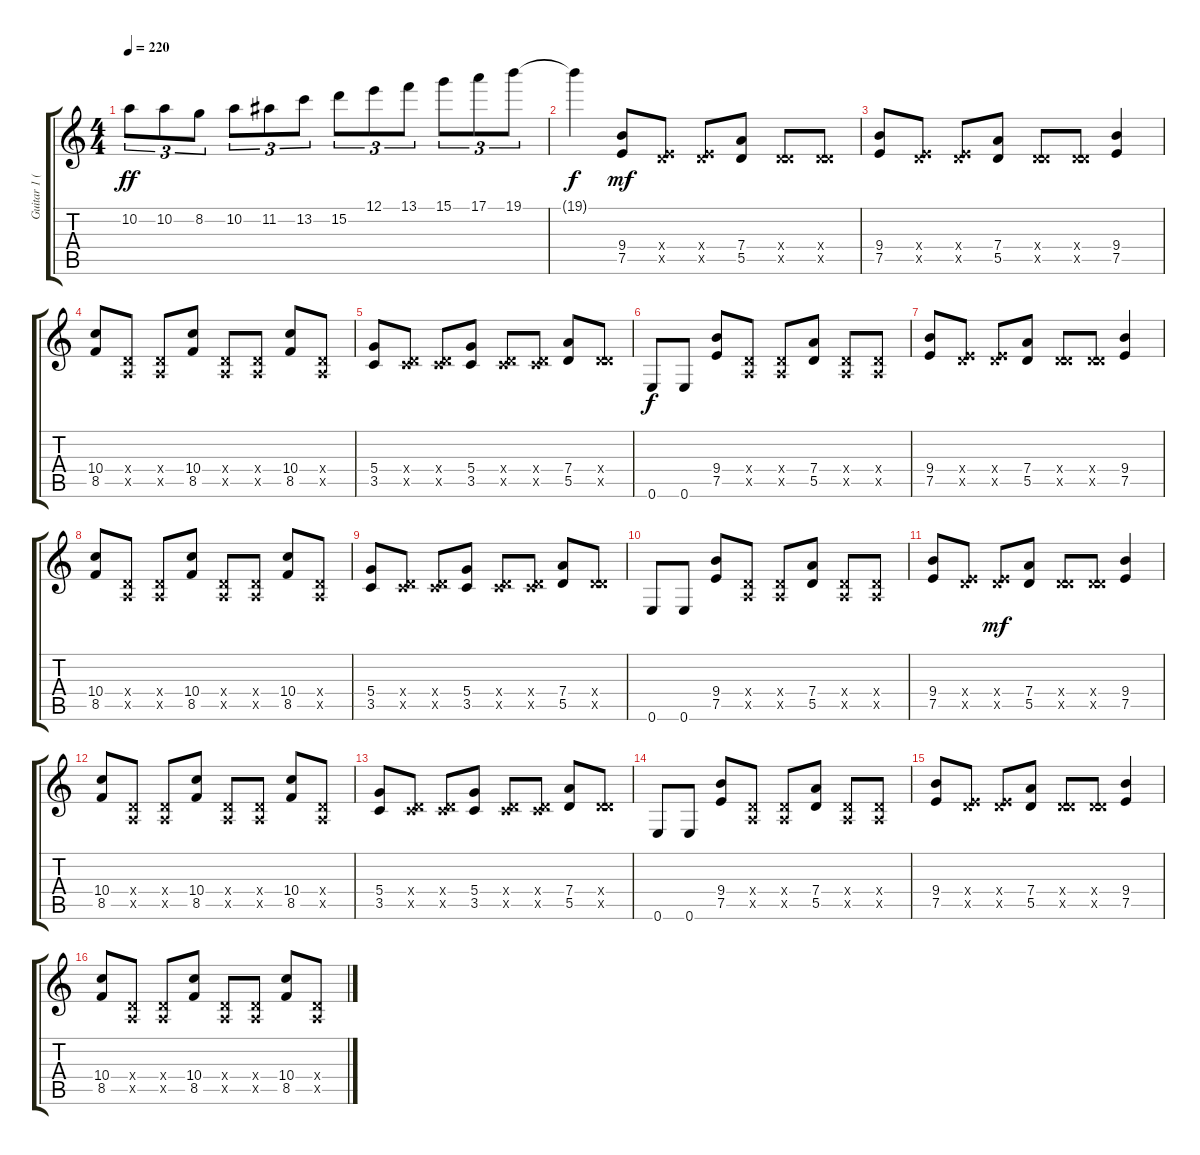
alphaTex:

\track ("Guitar 1 (Dave Mustaine)" "Guitar 1 (") {instrument distortionguitar}
\staff {score tabs}
\tuning (E4 B3 G3 D3 A2 E2) {hide}
\ts (4 4)
\tempo 220
\clef g2
\ks c
10.2.8{tu (3 2) dy ff} 10.2.8{tu (3 2)} 8.2.8{tu (3 2)} 10.2.8{tu (3 2)} 11.2.8{tu (3 2)} 13.2.8{tu (3 2)} 15.2.8{tu (3 2)} 12.1.8{tu (3 2)} 13.1.8{tu (3 2)} 15.1.8{tu (3 2)} 17.1.8{tu (3 2)} 19.1.8{tu (3 2)} |
19.1{t}.4{dy f} (9.4 7.5).8{dy mf} (0.4{x} 7.5{x}).8 (0.4{x} 7.5{x}).8 (7.4 5.5).8 (0.4{x} 5.5{x}).8 (0.4{x} 5.5{x}).8 |
(9.4 7.5).8 (0.4{x} 7.5{x}).8 (0.4{x} 7.5{x}).8 (7.4 5.5).8 (0.4{x} 5.5{x}).8 (0.4{x} 5.5{x}).8 (9.4 7.5).4 |
(10.4 8.5).8 (0.4{x} 0.5{x}).8 (0.4{x} 0.5{x}).8 (10.4 8.5).8 (0.4{x} 0.5{x}).8 (0.4{x} 0.5{x}).8 (10.4 8.5).8 (0.4{x} 0.5{x}).8 |
(5.4 3.5).8 (0.4{x} 3.5{x}).8 (0.4{x} 3.5{x}).8 (5.4 3.5).8 (0.4{x} 3.5{x}).8 (0.4{x} 3.5{x}).8 (7.4 5.5).8 (0.4{x} 5.5{x}).8 |
0.6.8{dy f} 0.6.8 (9.4 7.5).8 (0.4{x} 0.5{x}).8 (0.4{x} 0.5{x}).8 (7.4 5.5).8 (0.4{x} 0.5{x}).8 (0.4{x} 0.5{x}).8 |
(9.4 7.5).8 (0.4{x} 7.5{x}).8 (0.4{x} 7.5{x}).8 (7.4 5.5).8 (0.4{x} 5.5{x}).8 (0.4{x} 5.5{x}).8 (9.4 7.5).4 |
(10.4 8.5).8 (0.4{x} 0.5{x}).8 (0.4{x} 0.5{x}).8 (10.4 8.5).8 (0.4{x} 0.5{x}).8 (0.4{x} 0.5{x}).8 (10.4 8.5).8 (0.4{x} 0.5{x}).8 |
(5.4 3.5).8 (0.4{x} 3.5{x}).8 (0.4{x} 3.5{x}).8 (5.4 3.5).8 (0.4{x} 3.5{x}).8 (0.4{x} 3.5{x}).8 (7.4 5.5).8 (0.4{x} 5.5{x}).8 |
0.6.8 0.6.8 (9.4 7.5).8 (0.4{x} 0.5{x}).8 (0.4{x} 0.5{x}).8 (7.4 5.5).8 (0.4{x} 0.5{x}).8 (0.4{x} 0.5{x}).8 |
(9.4 7.5).8 (0.4{x} 7.5{x}).8 (0.4{x} 7.5{x}).8{dy mf} (7.4 5.5).8 (0.4{x} 5.5{x}).8 (0.4{x} 5.5{x}).8 (9.4 7.5).4 |
(10.4 8.5).8 (0.4{x} 0.5{x}).8 (0.4{x} 0.5{x}).8 (10.4 8.5).8 (0.4{x} 0.5{x}).8 (0.4{x} 0.5{x}).8 (10.4 8.5).8 (0.4{x} 0.5{x}).8 |
(5.4 3.5).8 (0.4{x} 3.5{x}).8 (0.4{x} 3.5{x}).8 (5.4 3.5).8 (0.4{x} 3.5{x}).8 (0.4{x} 3.5{x}).8 (7.4 5.5).8 (0.4{x} 5.5{x}).8 |
0.6.8 0.6.8 (9.4 7.5).8 (0.4{x} 0.5{x}).8 (0.4{x} 0.5{x}).8 (7.4 5.5).8 (0.4{x} 0.5{x}).8 (0.4{x} 0.5{x}).8 |
(9.4 7.5).8 (0.4{x} 7.5{x}).8 (0.4{x} 7.5{x}).8 (7.4 5.5).8 (0.4{x} 5.5{x}).8 (0.4{x} 5.5{x}).8 (9.4 7.5).4 |
(10.4 8.5).8 (0.4{x} 0.5{x}).8 (0.4{x} 0.5{x}).8 (10.4 8.5).8 (0.4{x} 0.5{x}).8 (0.4{x} 0.5{x}).8 (10.4 8.5).8 (0.4{x} 0.5{x}).8
